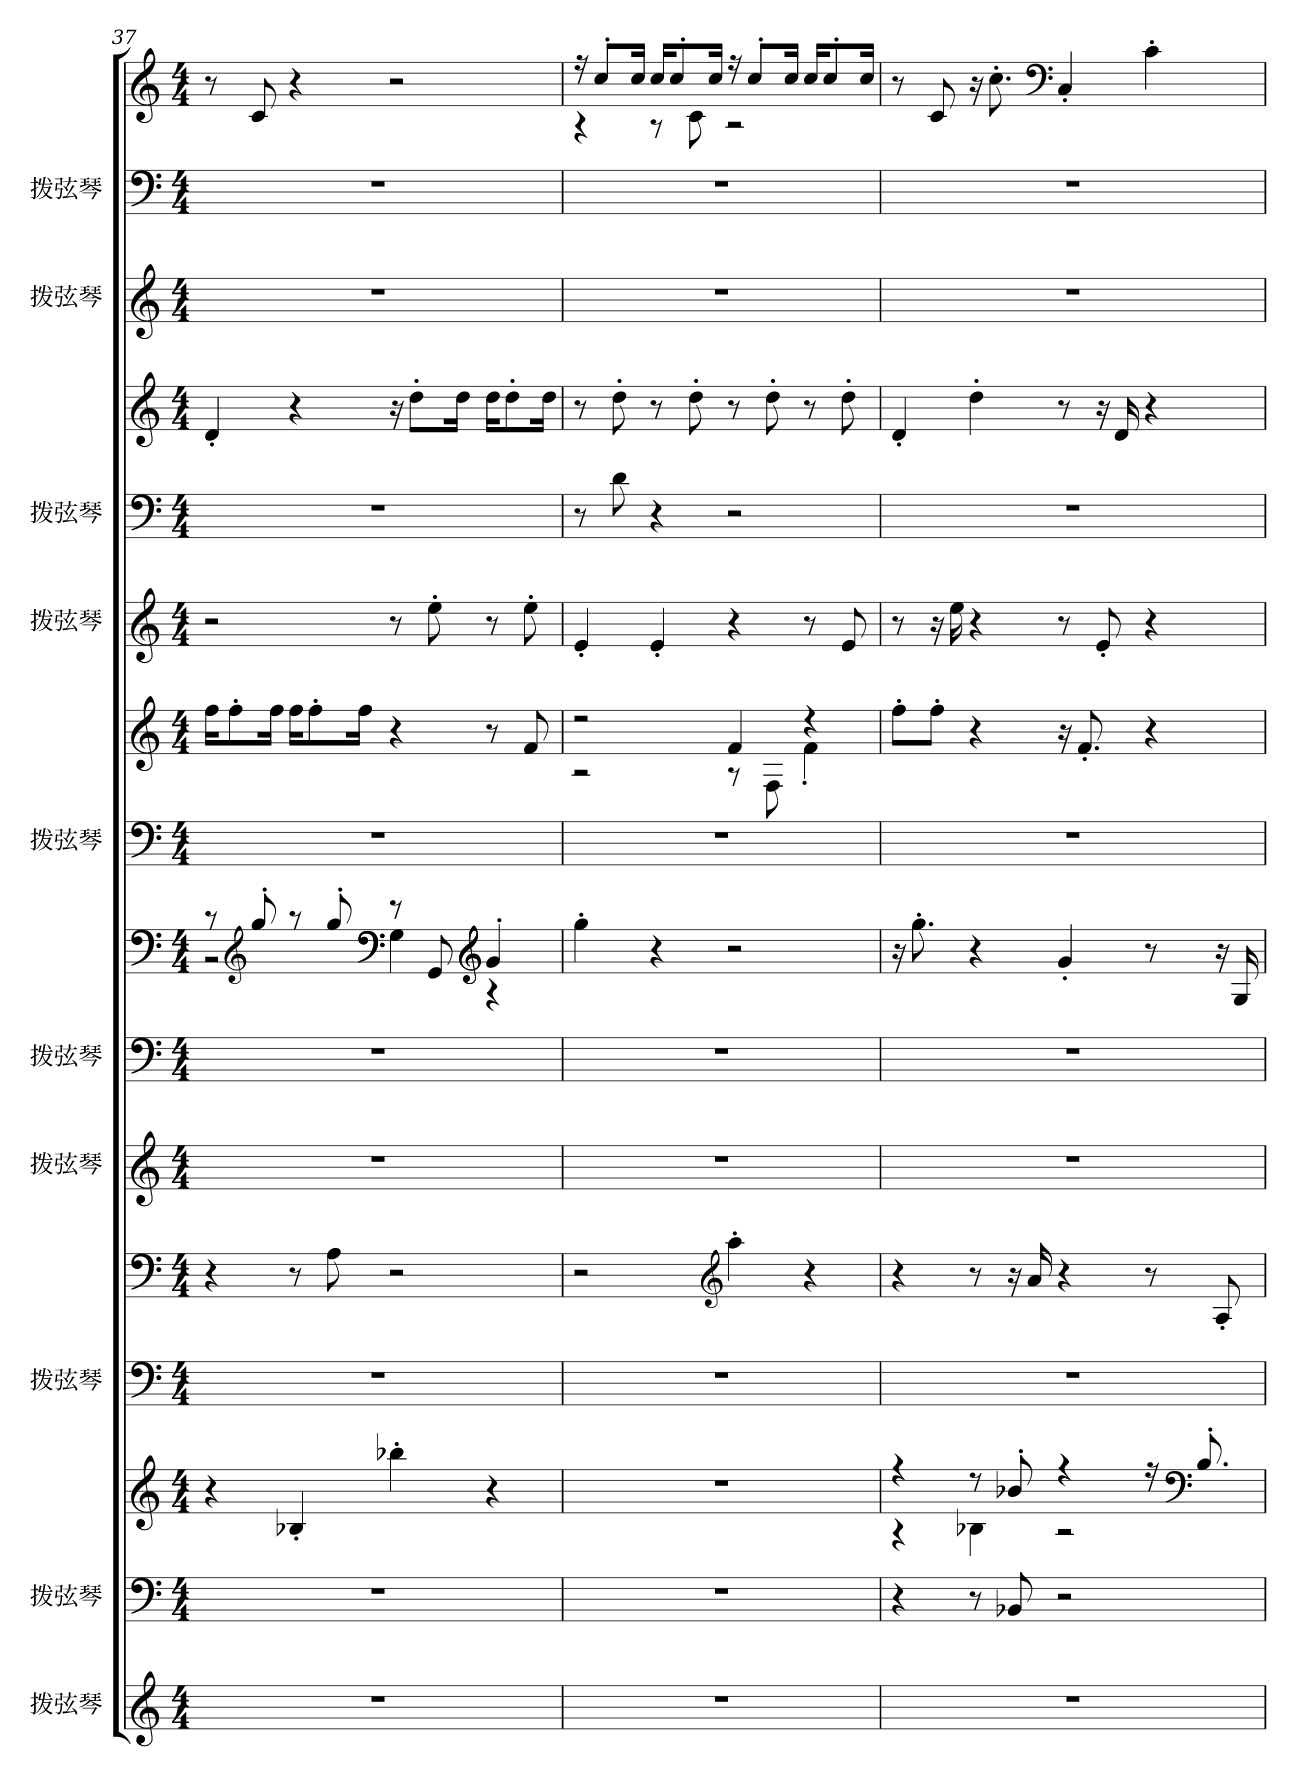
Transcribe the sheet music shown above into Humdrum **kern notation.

**kern	**kern	**kern	**kern	**kern	**kern	**kern	**kern	**kern	**kern	**kern	**kern	**kern	**kern	**kern	**kern
*part10	*part9	*part9	*part8	*part8	*part7	*part6	*part6	*part5	*part5	*part4	*part3	*part3	*part2	*part1	*part1
*staff16	*staff15	*staff14	*staff13	*staff12	*staff11	*staff10	*staff9	*staff8	*staff7	*staff6	*staff5	*staff4	*staff3	*staff2	*staff1
*I"拨弦琴	*I"拨弦琴	*	*I"拨弦琴	*	*I"拨弦琴	*I"拨弦琴	*	*I"拨弦琴	*	*I"拨弦琴	*I"拨弦琴	*	*I"拨弦琴	*I"拨弦琴	*
!!LO:PB:g=z
*clefG2	*clefF4	*clefG2	*clefF4	*clefF4	*clefG2	*clefF4	*clefF4	*clefF4	*clefG2	*clefG2	*clefF4	*clefG2	*clefG2	*clefF4	*clefG2
*k[]	*k[]	*k[]	*k[]	*k[]	*k[]	*k[]	*k[]	*k[]	*k[]	*k[]	*k[]	*k[]	*k[]	*k[]	*k[]
*M4/4	*M4/4	*M4/4	*M4/4	*M4/4	*M4/4	*M4/4	*M4/4	*M4/4	*M4/4	*M4/4	*M4/4	*M4/4	*M4/4	*M4/4	*M4/4
=37	=37	=37	=37	=37	=37	=37	=37	=37	=37	=37	=37	=37	=37	=37	=37
*	*	*	*	*	*	*	*^	*	*	*	*	*	*	*	*
1r	1r	4r	1r	4r	1r	1r	8r	2r	1r	16ff\KL	2r	1r	4d'/	1r	1r	8r
.	.	.	.	.	.	.	.	.	.	8ff'\	.	.	.	.	.	.
*	*	*	*	*	*	*	*clefG2	*	*	*	*	*	*	*	*	*
.	.	.	.	.	.	.	8gg'/	.	.	.	.	.	.	.	.	8c/
.	.	.	.	.	.	.	.	.	.	16ff\Jk	.	.	.	.	.	.
.	.	4B-X'/	.	8r	.	.	8r	.	.	16ff\KL	.	.	4r	.	.	4r
.	.	.	.	.	.	.	.	.	.	8ff'\	.	.	.	.	.	.
.	.	.	.	8A\	.	.	8gg'/	.	.	.	.	.	.	.	.	.
.	.	.	.	.	.	.	.	.	.	16ff\Jk	.	.	.	.	.	.
*	*	*	*	*	*	*	*clefF4	*	*	*	*	*	*	*	*	*
.	.	4bb-X'\	.	2r	.	.	8r	4G\	.	4r	8r	.	16r	.	.	2r
.	.	.	.	.	.	.	.	.	.	.	.	.	8dd'\L	.	.	.
.	.	.	.	.	.	.	8GG/	.	.	.	8ee'\	.	.	.	.	.
.	.	.	.	.	.	.	.	.	.	.	.	.	16dd\Jk	.	.	.
*	*	*	*	*	*	*	*clefG2	*	*	*	*	*	*	*	*	*
.	.	4r	.	.	.	.	4g'/	4r	.	8r	8r	.	16dd\KL	.	.	.
.	.	.	.	.	.	.	.	.	.	.	.	.	8dd'\	.	.	.
.	.	.	.	.	.	.	.	.	.	8f/	8ee'\	.	.	.	.	.
.	.	.	.	.	.	.	.	.	.	.	.	.	16dd\Jk	.	.	.
*	*	*	*	*	*	*	*v	*v	*	*	*	*	*	*	*	*
=38	=38	=38	=38	=38	=38	=38	=38	=38	=38	=38	=38	=38	=38	=38	=38
*	*	*	*	*	*	*	*	*	*^	*	*	*	*	*	*^
1r	1r	1r	1r	2r	1r	1r	4gg'\	1r	2r	2r	4e'/	8r	8r	1r	1r	16r	4r
.	.	.	.	.	.	.	.	.	.	.	.	.	.	.	.	8cc'/L	.
.	.	.	.	.	.	.	.	.	.	.	.	8d\	8dd'\	.	.	.	.
.	.	.	.	.	.	.	.	.	.	.	.	.	.	.	.	16cc/Jk	.
.	.	.	.	.	.	.	4r	.	.	.	4e'/	4r	8r	.	.	16cc/KL	8r
.	.	.	.	.	.	.	.	.	.	.	.	.	.	.	.	8cc'/	.
.	.	.	.	.	.	.	.	.	.	.	.	.	8dd'\	.	.	.	8c\
.	.	.	.	.	.	.	.	.	.	.	.	.	.	.	.	16cc/Jk	.
*	*	*	*	*clefG2	*	*	*	*	*	*	*	*	*	*	*	*	*
.	.	.	.	4aa'\	.	.	2r	.	4f/	8r	4r	2r	8r	.	.	16r	2r
.	.	.	.	.	.	.	.	.	.	.	.	.	.	.	.	8cc'/L	.
.	.	.	.	.	.	.	.	.	.	8F\	.	.	8dd'\	.	.	.	.
.	.	.	.	.	.	.	.	.	.	.	.	.	.	.	.	16cc/Jk	.
.	.	.	.	4r	.	.	.	.	4r	4f'\	8r	.	8r	.	.	16cc/KL	.
.	.	.	.	.	.	.	.	.	.	.	.	.	.	.	.	8cc'/	.
.	.	.	.	.	.	.	.	.	.	.	8e/	.	8dd'\	.	.	.	.
.	.	.	.	.	.	.	.	.	.	.	.	.	.	.	.	16cc/Jk	.
*	*	*	*	*	*	*	*	*	*v	*v	*	*	*	*	*	*v	*v
!!LO:PB:g=z
=39	=39	=39	=39	=39	=39	=39	=39	=39	=39	=39	=39	=39	=39	=39	=39
*	*	*^	*	*	*	*	*	*	*	*	*	*	*	*	*
1r	4r	4r	4r	1r	4r	1r	1r	16r	1r	8ff'\L	8r	1r	4d'/	1r	1r	8r
.	.	.	.	.	.	.	.	8.gg'\	.	.	.	.	.	.	.	.
.	.	.	.	.	.	.	.	.	.	8ff'\J	16r	.	.	.	.	8c/
.	.	.	.	.	.	.	.	.	.	.	16ee\	.	.	.	.	.
.	8r	8r	4B-X\	.	8r	.	.	4r	.	4r	4r	.	4dd'\	.	.	16r
.	.	.	.	.	.	.	.	.	.	.	.	.	.	.	.	8.cc'\
.	8BB-X/	8b-X'/	.	.	16r	.	.	.	.	.	.	.	.	.	.	.
.	.	.	.	.	16a/	.	.	.	.	.	.	.	.	.	.	.
*	*	*	*	*	*	*	*	*	*	*	*	*	*	*	*	*clefF4
.	2r	4r	2r	.	4r	.	.	4g'/	.	16r	8r	.	8r	.	.	4C'/
.	.	.	.	.	.	.	.	.	.	8.f'/	.	.	.	.	.	.
.	.	.	.	.	.	.	.	.	.	.	8e'/	.	16r	.	.	.
.	.	.	.	.	.	.	.	.	.	.	.	.	16d/	.	.	.
.	.	16r	.	.	8r	.	.	8r	.	4r	4r	.	4r	.	.	4c'\
*	*	*clefF4	*	*	*	*	*	*	*	*	*	*	*	*	*	*
.	.	8.B-'/	.	.	.	.	.	.	.	.	.	.	.	.	.	.
.	.	.	.	.	8A'/	.	.	16r	.	.	.	.	.	.	.	.
.	.	.	.	.	.	.	.	16G/	.	.	.	.	.	.	.	.
*	*	*v	*v	*	*	*	*	*	*	*	*	*	*	*	*	*
=	=	=	=	=	=	=	=	=	=	=	=	=	=	=	=
*-	*-	*-	*-	*-	*-	*-	*-	*-	*-	*-	*-	*-	*-	*-	*-
